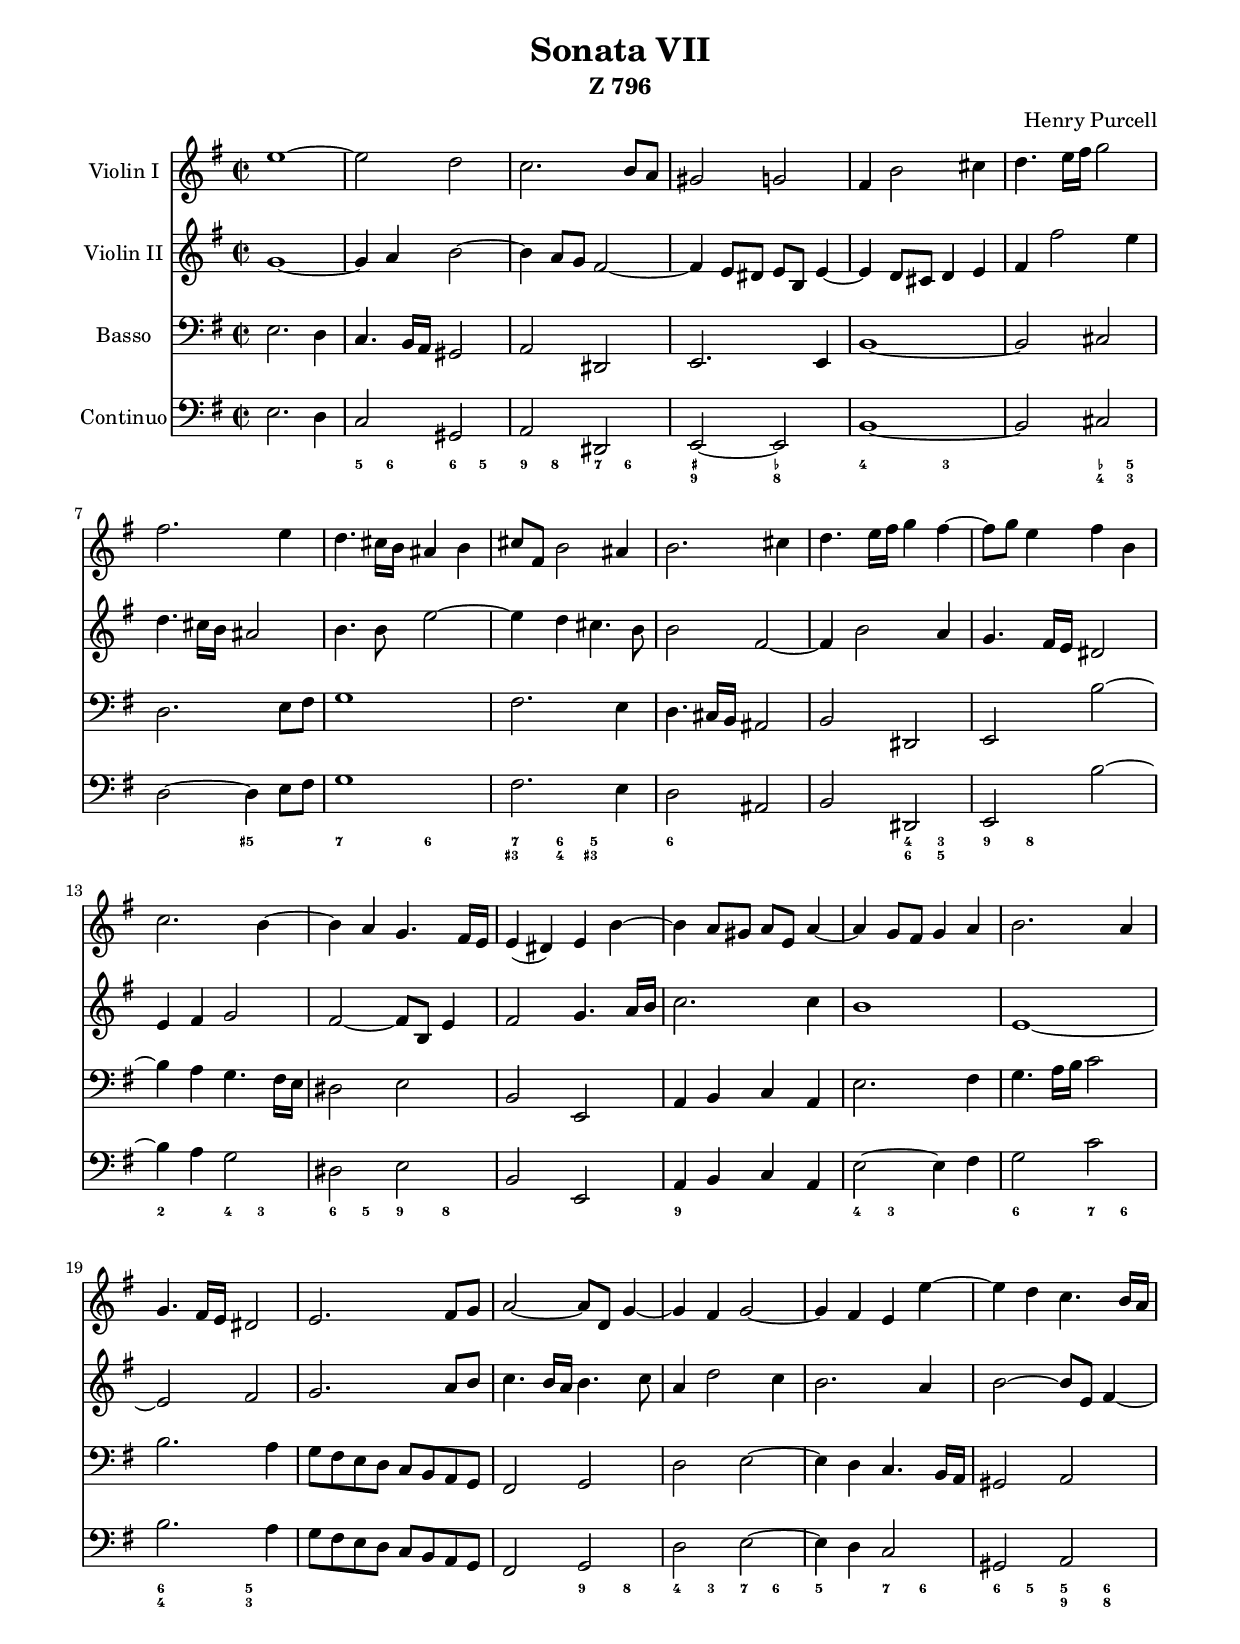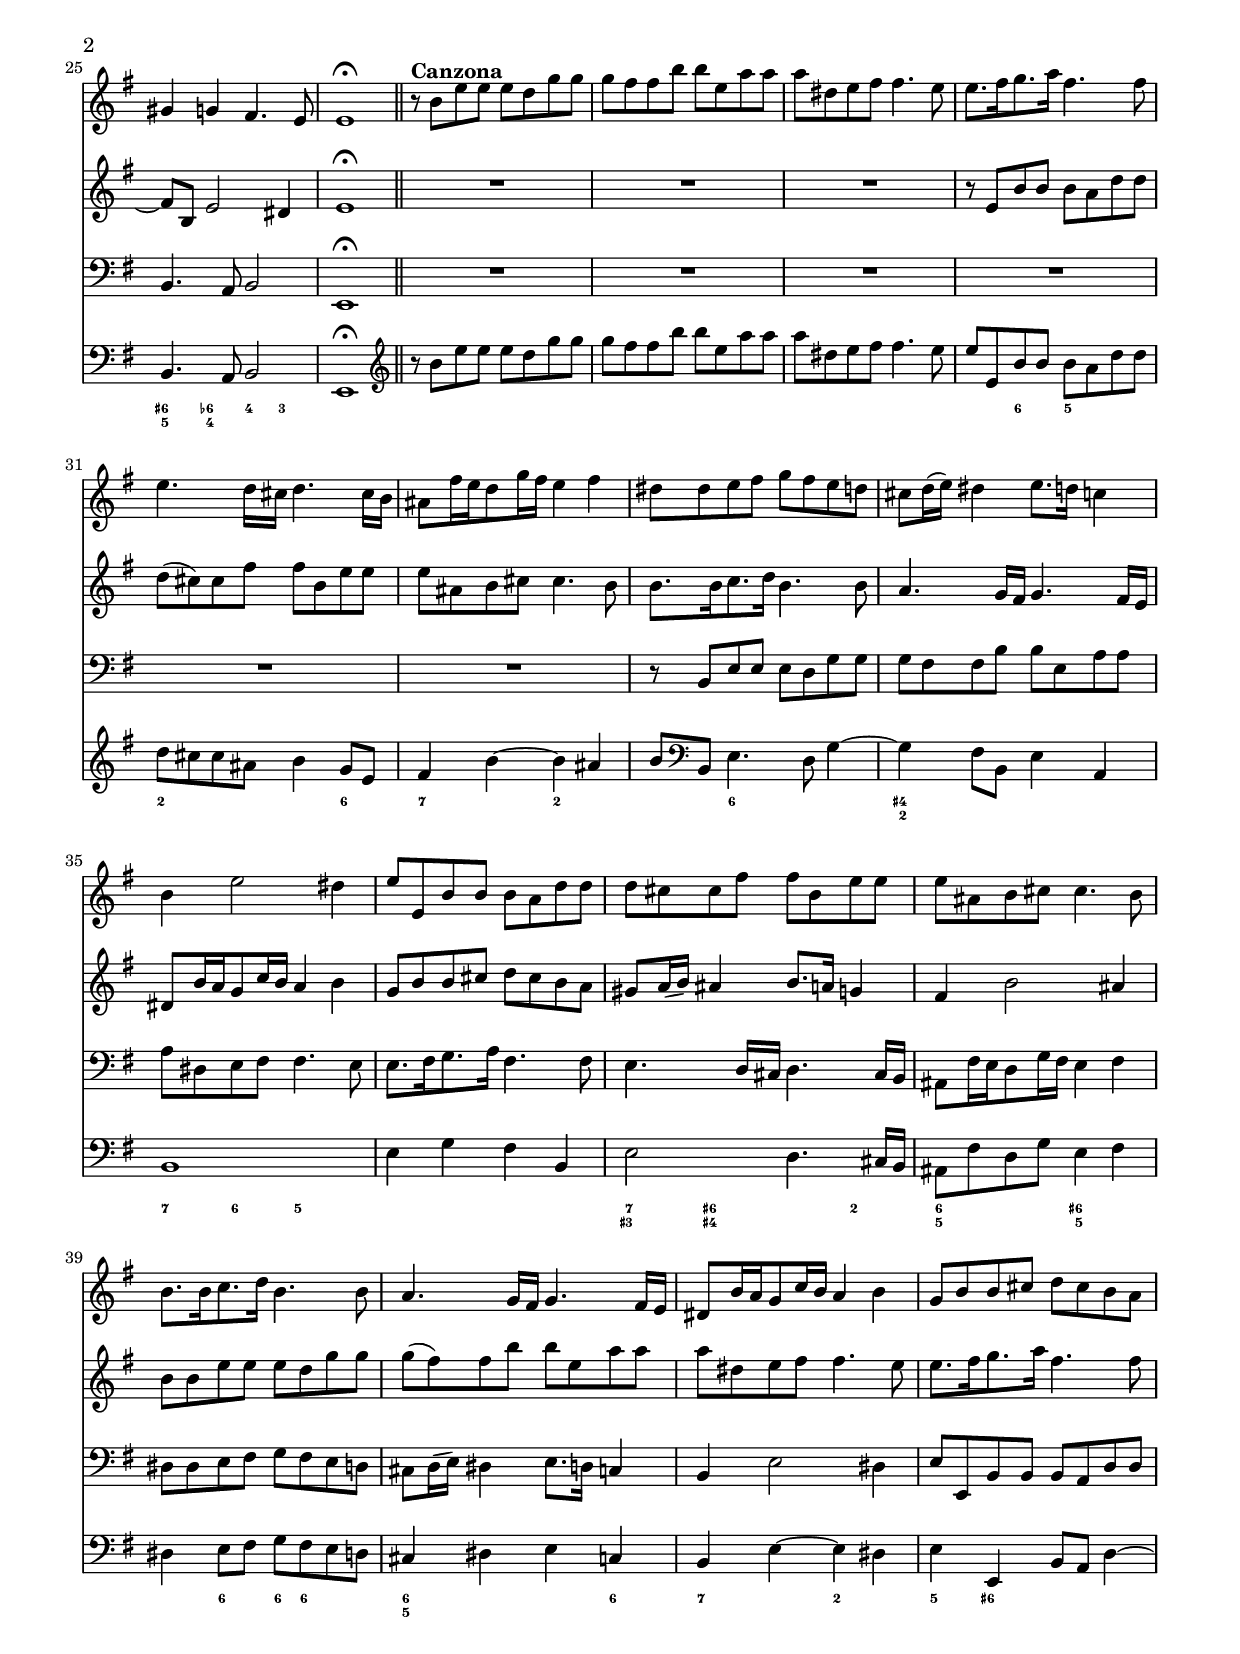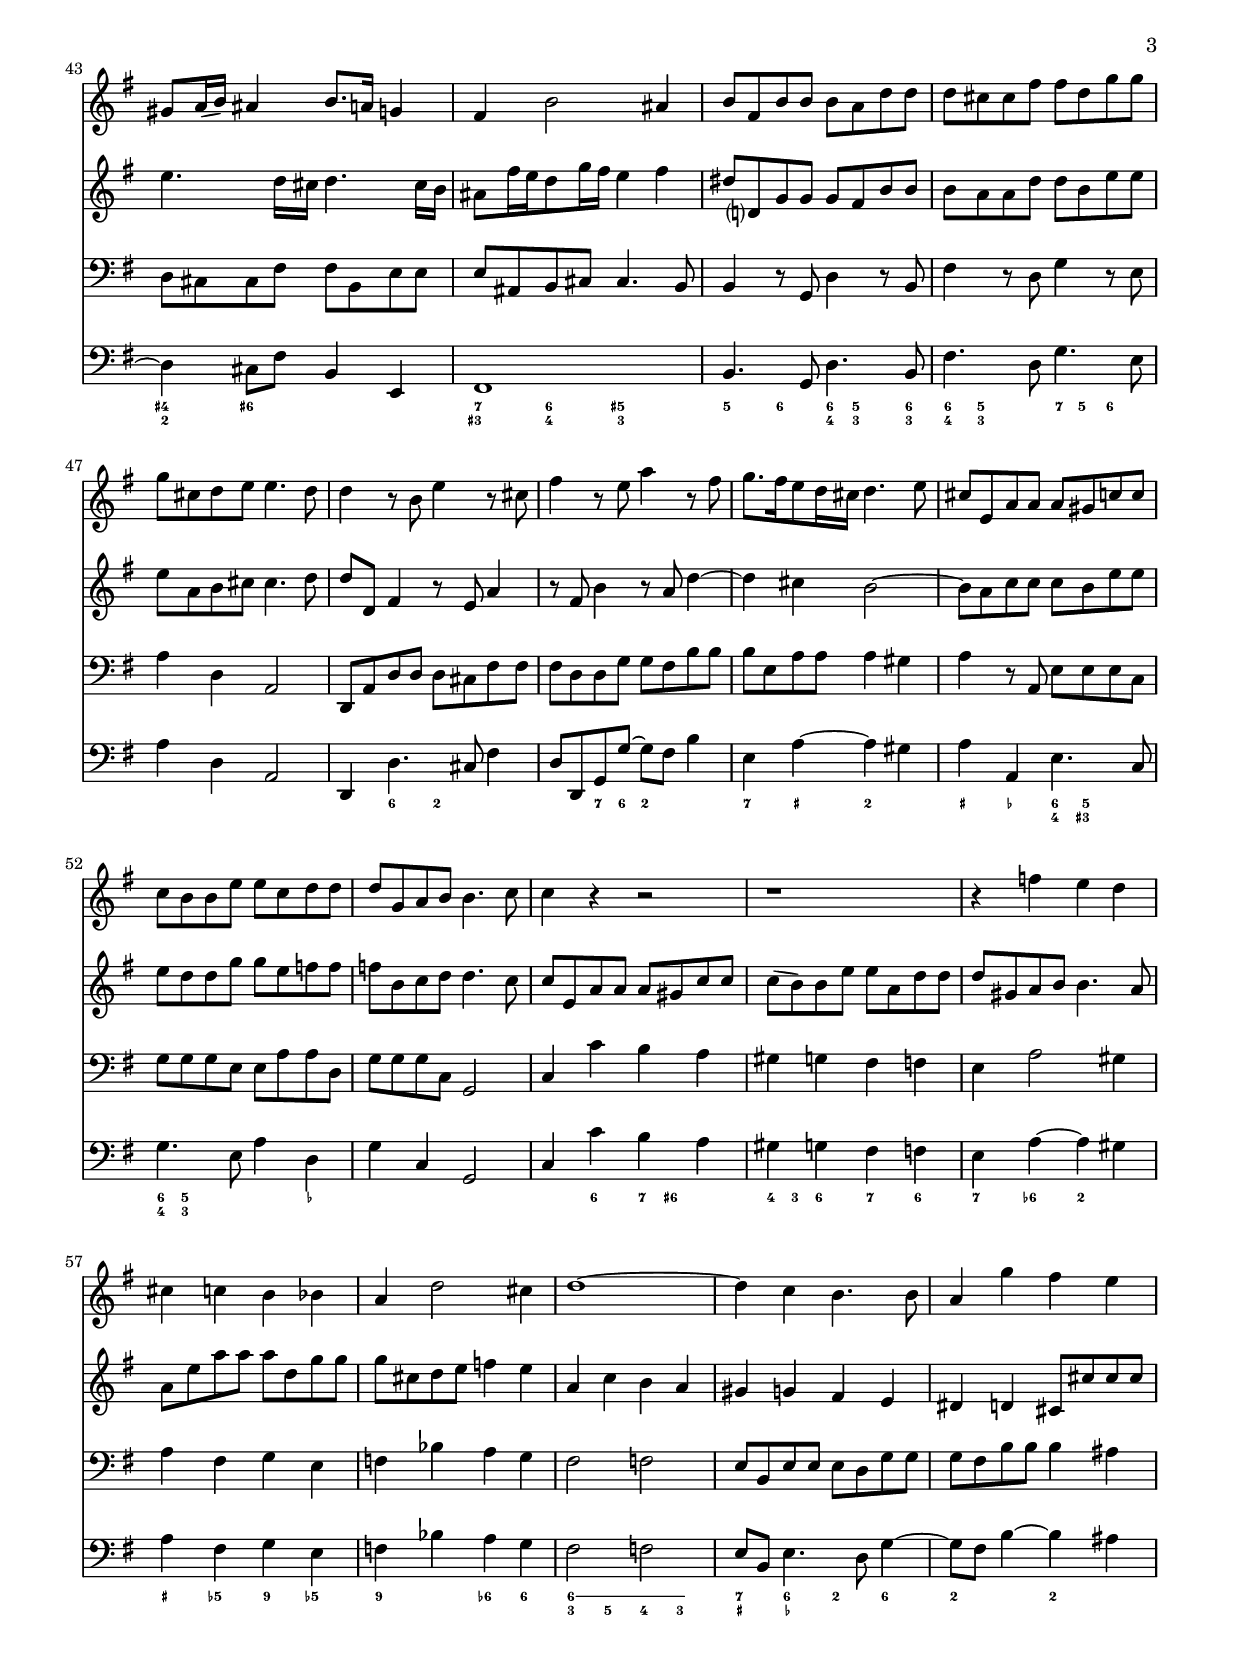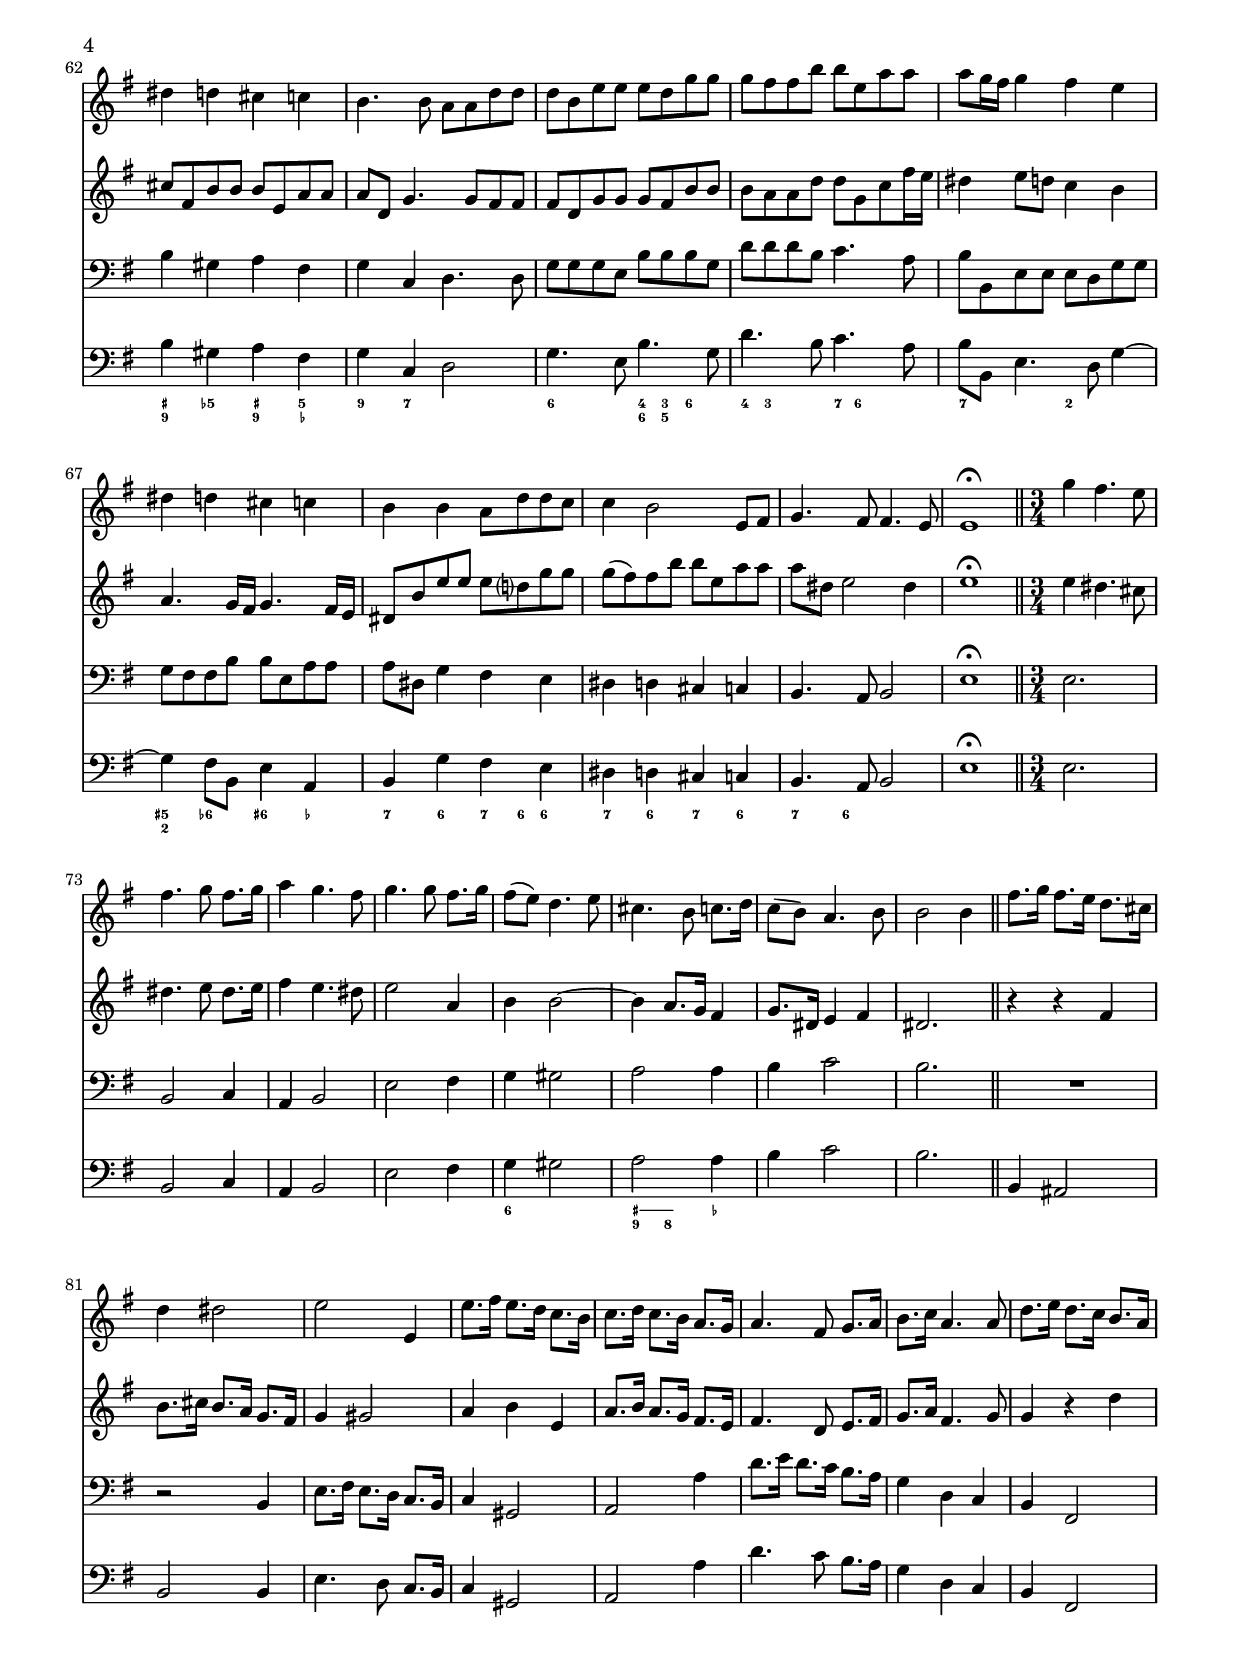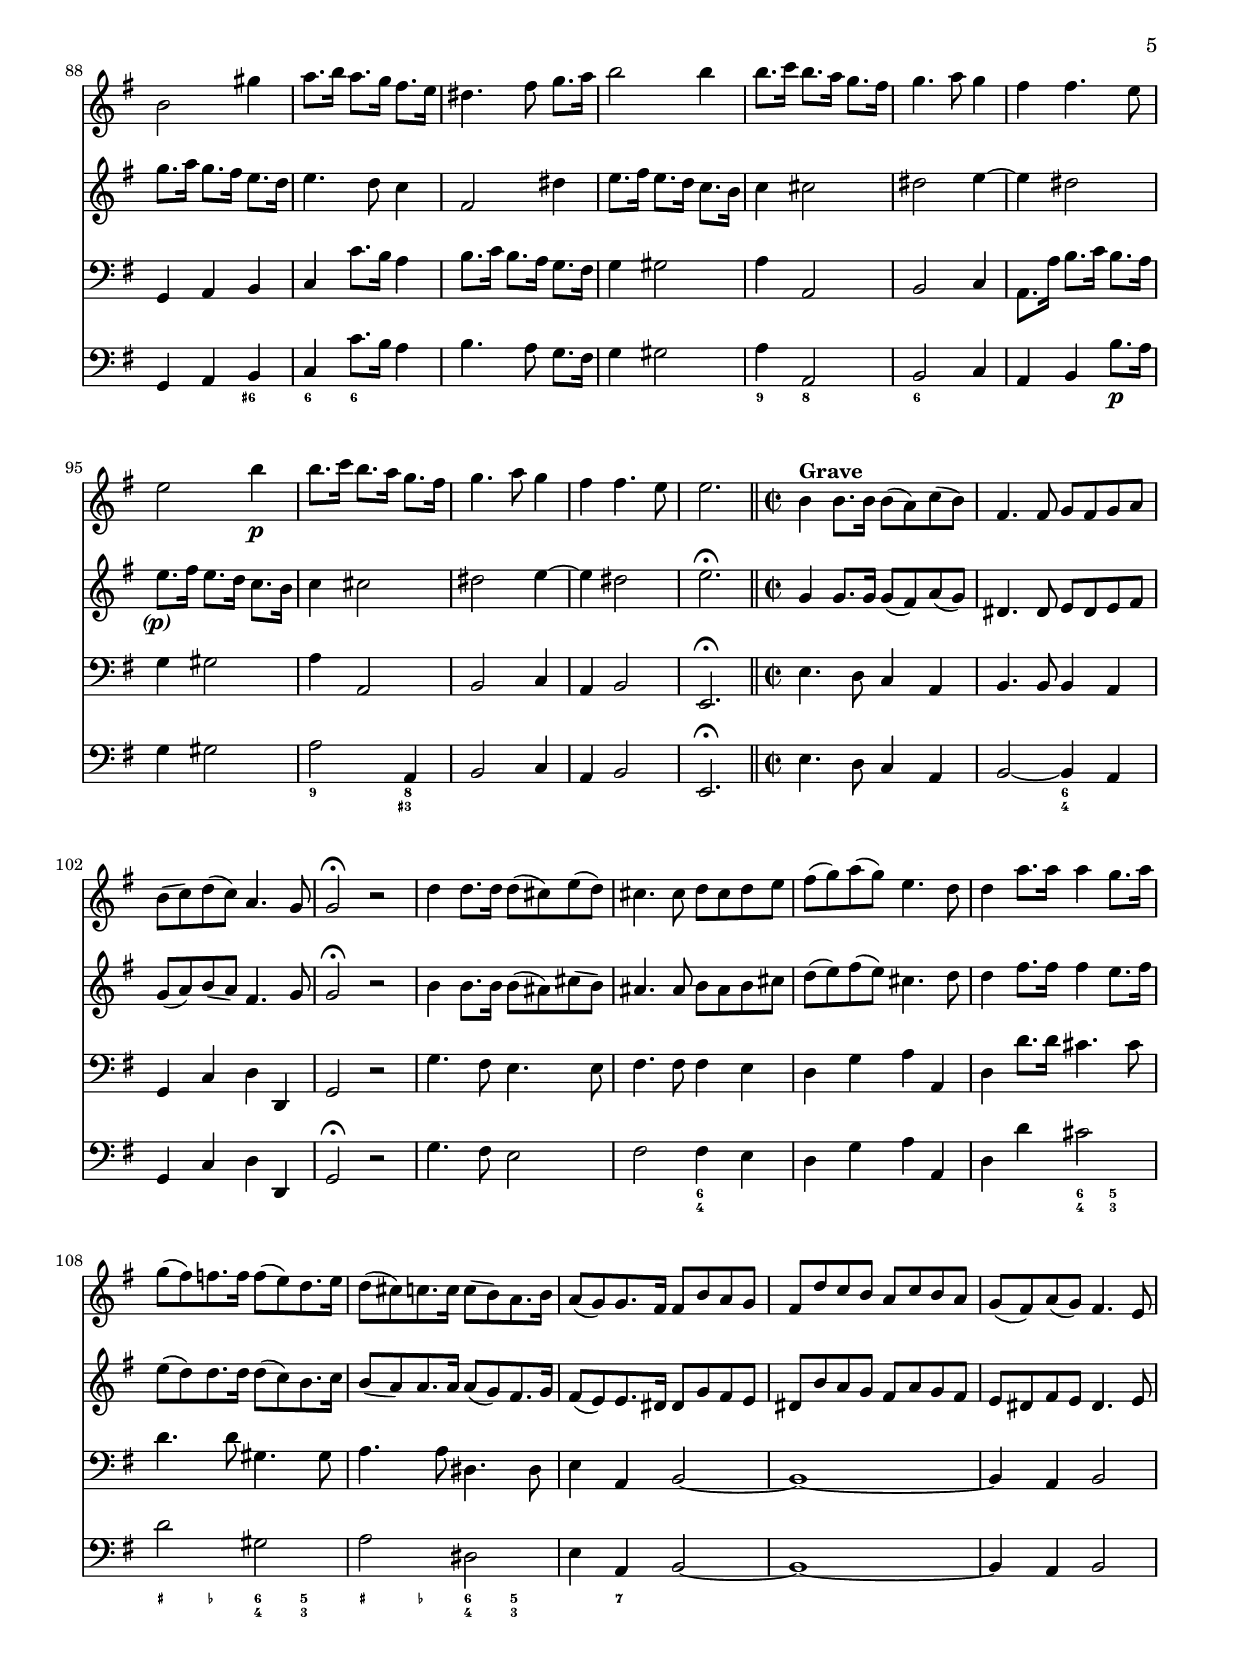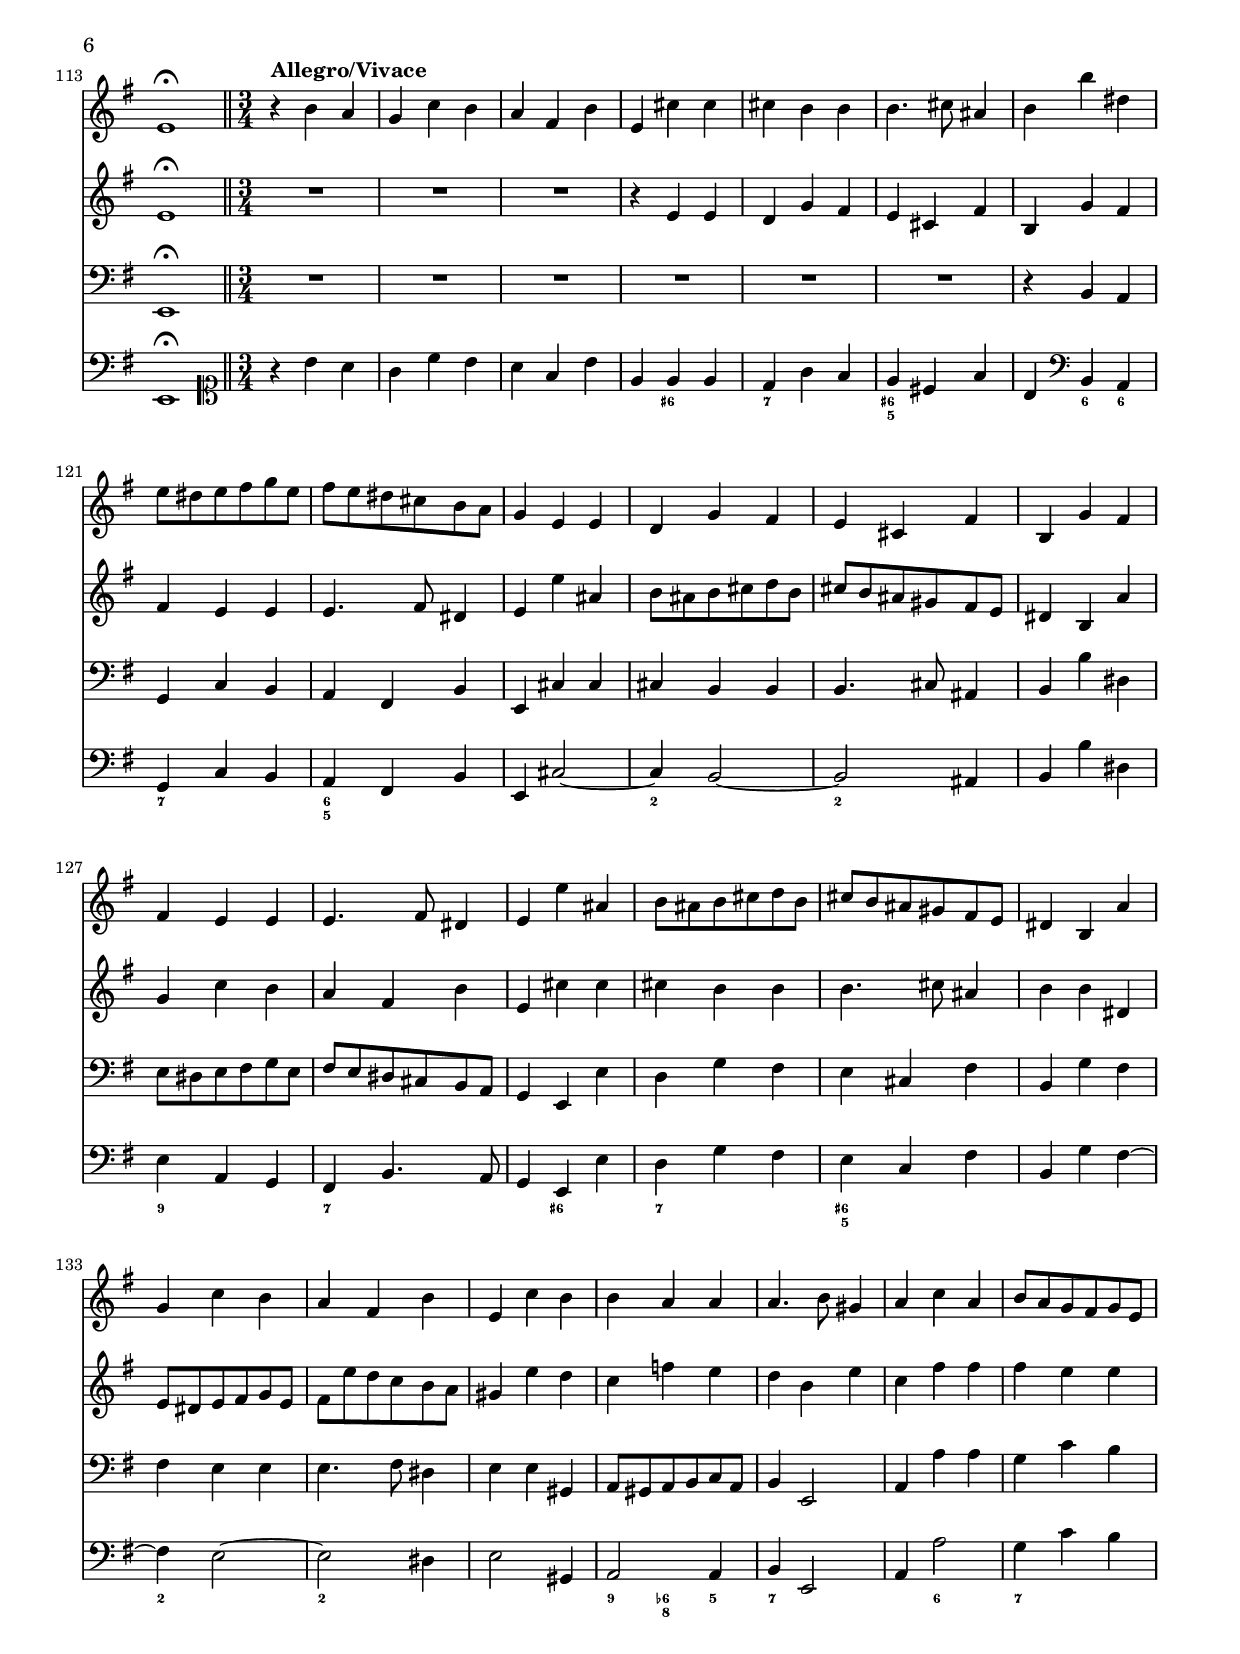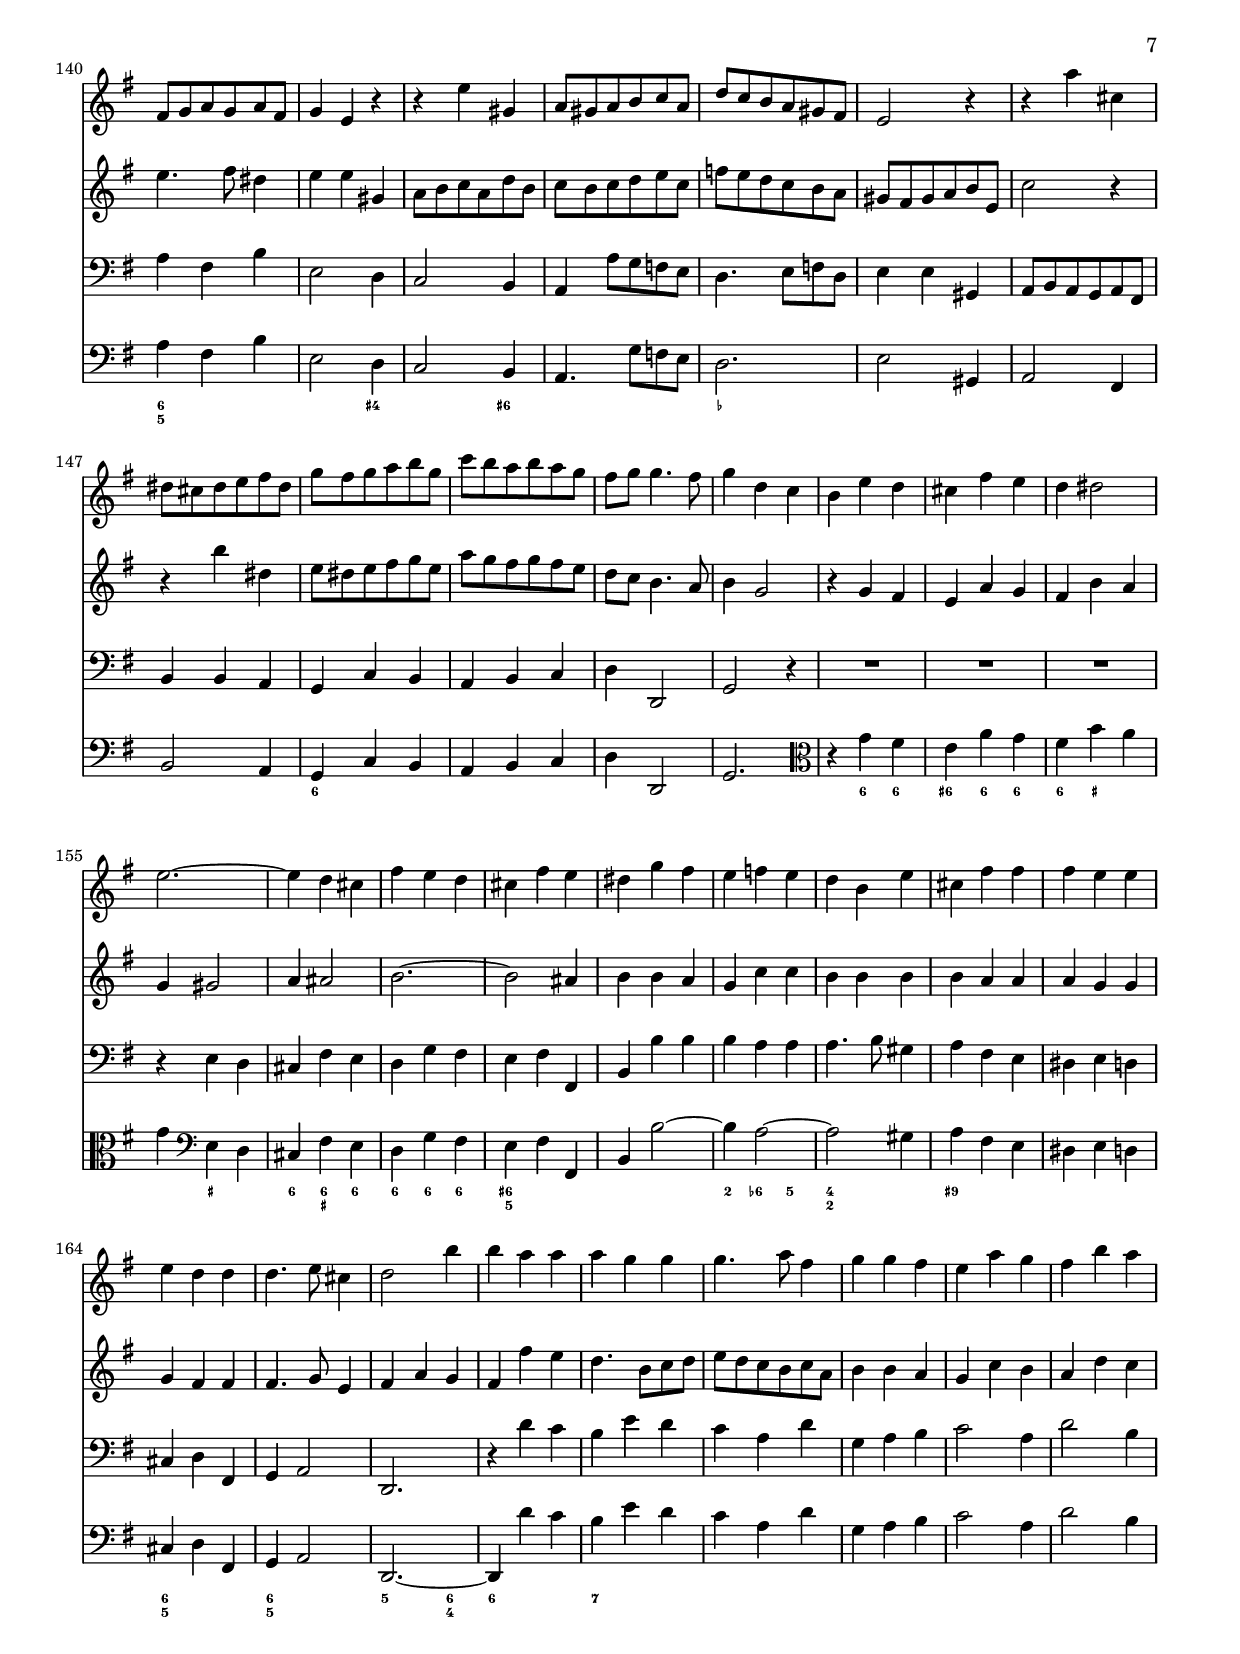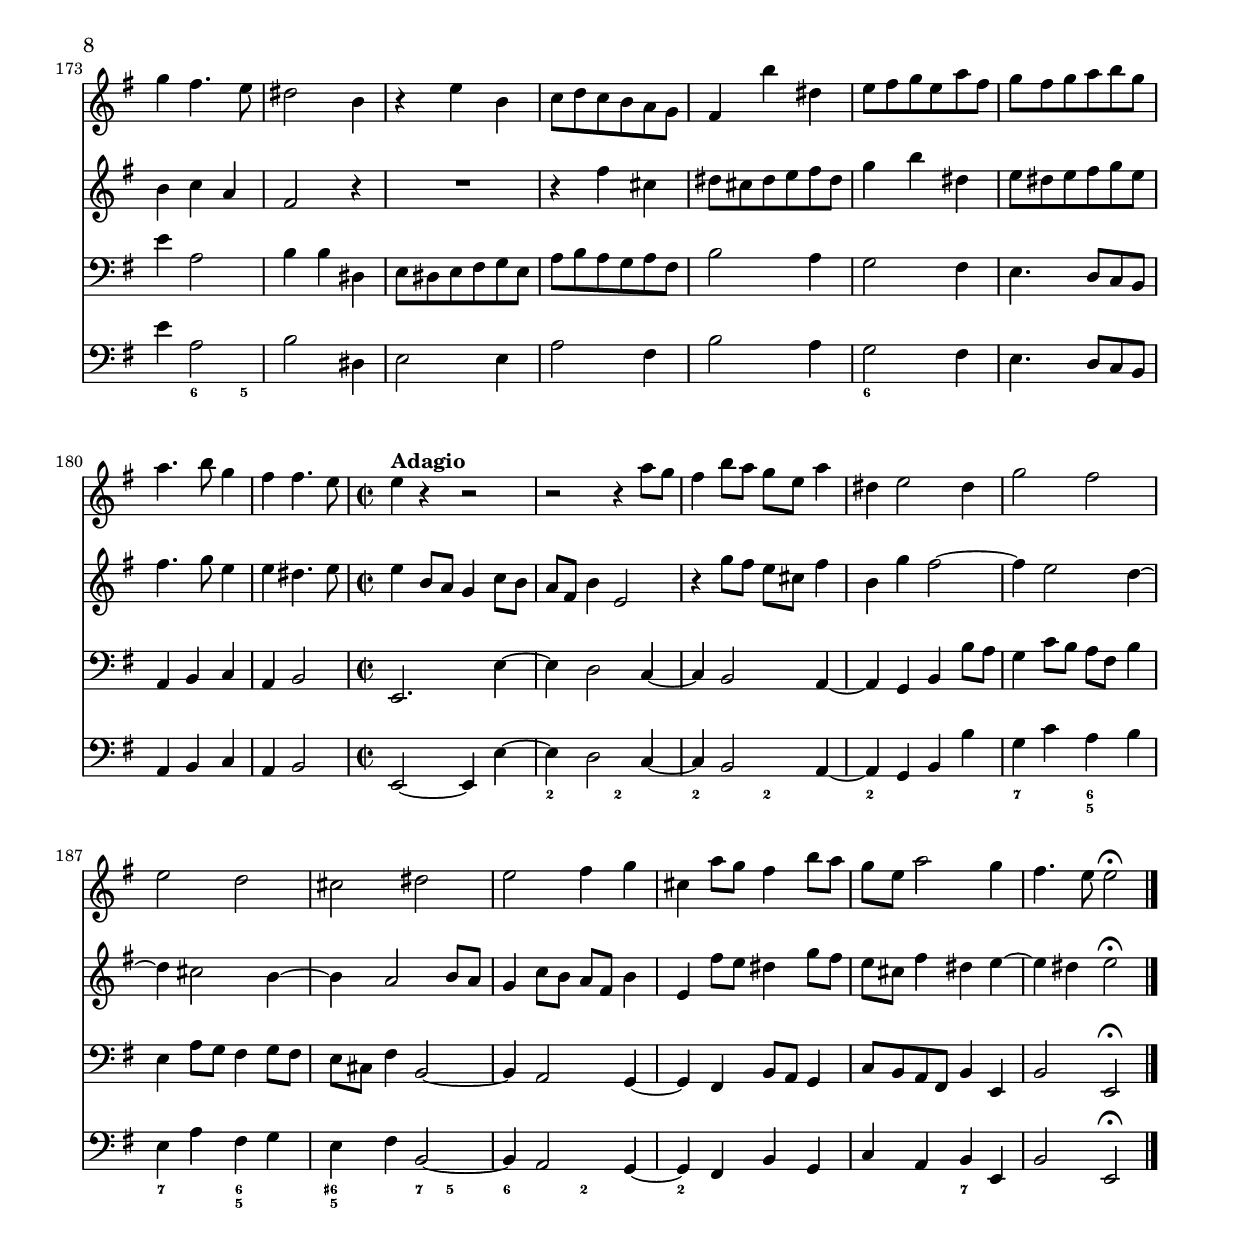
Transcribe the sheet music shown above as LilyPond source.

\version "2.18.2"

#(set-global-staff-size 18)

\paper {
	% a4 optimized
	left-margin   = 40\pt
	right-margin  = 40\pt
	top-margin    = 40\pt
	bottom-margin = 40\pt
	system-system-spacing #'minimum-distance = #14
}

adag = \markup { \bold Adagio }
canz = \markup { \bold Canzona }
grav = \markup { \bold Grave }
viv  = \markup { \bold "Allegro/Vivace" }

parp = \markup {
	\center-align \concat {
		\bold { \italic ( }
		\dynamic p
		\bold { \italic ) }
	}
}

vlone = \relative c'' {
	\clef treble \key e \minor \time 2/2
	e1 ~
	e2 d
	c2. b8 a
	gis2 g                            % m 4
	fis4 b2 cis4
	d4. e16 fis g2
	fis2. e4
	d4. cis16 b ais4 b                % m 8
	cis8 fis, b2 ais4
	b2. cis4
	d4. e16 fis g4 fis ~
	fis8 g e4 fis b,                  % m 12
	c2. b4 ~
	b a g4. fis16 e
	e4( dis) e b' ~
	b a8 gis a e a4 ~                 % m 16
	a g8 fis g4 a
	b2. a4
	g4. fis16 e dis2
	e2. fis8 g                        % m 20
	a2 ~ a8 d, g4 ~
	g fis g2 ~
	g4 fis e e' ~
	e d c4. b16 a                     % m 24
	gis4 g fis4. e8
	e1\fermata \bar "||"

	r8^\canz b' e e e d g g       % canzona
	g fis fis b b e, a a              % m 28
	a dis, e fis fis4. e8
	e8. fis16 g8. a16 fis4. fis8
	e4. d16 cis d4. cis16 b
	ais8 fis'16 e d8 g16 fis e4 fis   % m 32
	dis8 dis e fis g fis e d
	cis d16( e) dis4 e8. d16 c4
	b e2 dis4
	e8 e, b' b b a d d                % m 36
	d cis cis fis fis b, e e
	e ais, b cis cis4. b8
	b8. b16 c8. d16 b4. b8
	a4. g16 fis g4. fis16 e           % m 40
	dis8 b'16 a g8 c16 b a4 b
	g8 b b cis d cis b a
	gis
	    \shape #'((0 . 0) (0 . 0.5) (0 . 0.5) (0 . 0)) Slur
	    a16( b) ais4 b8. a16 g4
	fis b2 ais4                       % m 44
	b8 fis b b b a d d
	d cis cis fis fis d g g
	g cis, d e e4. d8
	d4 r8 b e4 r8 cis                 % m 48
	fis4 r8 e a4 r8 fis
	g8. fis16 e8 d16 cis d4. e8
	cis8 e, a a a gis c c
	c b b e e c d d                   % m 52
	d g, a b b4. c8
	c4 r r2
	r1
	r4 f e d                          % m 56
	cis c b bes
	a d2 cis4
	d1 ~
	d4 c b4. b8                       % m 60
	a4 g' fis e
	dis d cis c
	b4. b8 a a d d
	d b e e e d g g                   % m 64
	g fis fis b b e, a a
	a g16 fis g4 fis e
	dis d cis c
	b b a8 d d c                      % m 68
	c4 b2 e,8 fis
	g4. fis8 fis4. e8
	e1\fermata \bar "||"

	\time 3/4     % largo
	g'4 fis4. e8                      % m 72
	fis4. g8 fis8. g16
	a4 g4. fis8
	g4. g8 fis8. g16
	fis8( e) d4. e8                   % m 76
	cis4. b8 c8. d16
	    \shape #'((0 . 0) (0 . -0.5) (0 . -0.5) (0 . 0)) Slur
	    c8( b) a4. b8
	b2 b4 \bar "||"
	fis'8. g16 fis8. e16 d8. cis16    % m 80
	d4 dis2
	e e,4
	e'8. fis16 e8. d16 c8. b16
	c8. d16 c8. b16 a8. g16           % m 84
	a4. fis8 g8. a16
	b8. c16 a4. a8
	d8. e16 d8. c16 b8. a16
	b2 gis'4                          % m 88
	a8. b16 a8. g16 fis8. e16
	dis4. fis8 g8. a16
	b2 b4
	b8. c16 b8. a16 g8. fis16         % m 92
	g4. a8 g4
	fis fis4. e8
	e2 b'4\p
	b8. c16 b8. a16 g8. fis16         % m 96
	g4. a8 g4
	fis fis4. e8
	e2. \bar "||"

	\time 2/2    % grave
	b4^\grav b8. b16 b8( a)
	    \shape #'((0 . 0) (0.3 . -0.4) (0.3 . -0.5) (0 . -0.3)) Slur
	    c( b)                         % m 100
	fis4. fis8 g fis g a
	\shape #'((0 . 0) (0 . -0.5) (0 . -0.5) (0 . 0)) Slur
	b( c) d( c) a4. g8
	g2\fermata r
	d'4 d8. d16 d8( cis) e( d)        % m 104
	cis4. cis8 d cis d e
	fis( g) a( g) e4. d8
	d4 a'8. a16 a4 g8. a16
	g8( fis) f8. f16 f8( e) d8. e16   % m 108
	d8( cis) c8. c16
	    \shape #'((0 . 0) (0 . -0.5) (0 . -0.5) (0 . 0)) Slur
	    c8( b) a8. b16
	a8( g) g8. fis16 fis8 b a g
	fis d' c b a c b a
	g( fis) a( g) fis4. e8            % m 112
	e1\fermata \bar "||"

	\time 3/4    % vivace
	r4^\viv b' a
	g c b
	a fis b                           % m 116
	e, cis' cis
	cis b b
	b4. cis8 ais4
	b b' dis,                         % m 120
	e8 dis e fis g e
	fis e dis cis b a
	g4 e e
	d g fis                           % m 124
	e cis fis
	b, g' fis
	fis e e
	e4. fis8 dis4                     % m 128
	e e' ais,
	b8 ais b cis d b
	cis b ais gis fis e
	dis4 b a'                         % m 132
	g c b
	a fis b
	e, c' b
	b a a                             % m 136
	a4. b8 gis4
	a c a
	b8 a g fis g e
	fis g a g a fis                   % m 140
	g4 e r
	r e' gis,
	a8 gis a b c a
	d c b a gis fis                   % m 144
	e2 r4
	r4 a' cis,
	dis8 cis dis e fis dis
	g fis g a b g                     % m 148
	c b a b a g
	fis g g4. fis8
	g4 d c
	b e d                             % m 152
	cis fis e
	d dis2
	e2. ~
	e4 d cis                          % m 156
	fis e d
	cis fis e
	dis g fis
	e f e                             % m 160
	d b e
	cis fis fis
	fis e e
	e d d                             % m 164
	d4. e8 cis4
	d2 b'4
	b a a
	a g g                             % m 168
	g4. a8 fis4
	g g fis
	e a g
	fis b a                           % m 172
	g fis4. e8
	dis2 b4
	r4 e b
	c8 d c b a g                      % m 176
	fis4 b' dis,
	e8 fis g e a fis
	g fis g a b g
	a4. b8 g4                         % m 180
	fis fis4. e8

	\time 2/2 e4^\adag r r2     % adagio
	r2 r4 a8 g
	fis4 b8 a g e a4                  % m 184
	dis, e2 dis4
	g2 fis
	e d
	cis dis                           % m 188
	e fis4 g
	cis, a'8 g fis4 b8 a
	g e a2 g4
	fis4. e8 e2\fermata \bar "|."     % m 192
}

vltwo = \relative c'' {
	\clef treble \key e \minor \time 2/2
	g1 ~
	g4 a b2 ~
	b4 a8 g fis2 ~
	fis4 e8 dis e b e4 ~              % m 4
	e d8 cis d4 e
	fis fis'2 e4
	d4. cis16 b ais2
	b4. b8 e2 ~                       % m 8
	e4 d cis4. b8
	b2 fis ~
	fis4 b2 a4
	g4. fis16 e dis2                  % m 12
	e4 fis g2
	fis ~ fis8 b, e4
	fis2 g4. a16 b
	c2. c4                            % m 16
	b1
	e, ~
	e2 fis
	g2. a8 b                          % m 20
	c4. b16 a b4. c8
	a4 d2 c4
	b2. a4
	b2 ~ b8 e, fis4 ~                 % m 24
	fis8 b, e2 dis4
	e1\fermata \bar "||"

	R1*3      % canzona
	r8 e b' b b a d d
	d( cis) cis fis fis b, e e
	e ais, b cis cis4. b8             % m 32
	b8. b16 c8. d16 b4. b8
	a4. g16fis g4. fis16 e
	dis8 b'16 a g8 c16 b a4 b
	g8 b b cis d cis b a              % m 36
	gis
	    \shape #'((0 . 0) (0 . 0.5) (0 . 0.5) (0 . 0)) Slur
	    a16( b) ais4 b8. a16 g4
	fis b2 ais4
	b8 b e e e d g g
	g( fis) fis b b e, a a            % m 40
	a dis, e fis fis4. e8
	e8. fis16 g8. a16 fis4. fis8
	e4. d16 cis d4. cis16 b
	ais8 fis'16 e d8 g16 fis e4 fis   % m 44
	dis8 d,? g g g fis b b
	b a a d d b e e
	e a, b cis cis4. d8
	d d, fis4 r8 e a4                 % m 48
	r8 fis b4 r8 a d4 ~
	d cis b2 ~
	b8 a c c c b e e
	e d d g g e f f                   % m 52
	f b, c d d4. c8
	c e, a a a gis c c
	\shape #'((0 . 0) (0 . -0.5) (0 . -0.5) (0 . 0)) Slur
	c( b) b e e a, d d
	d gis, a b b4. a8                 % m 56
	a e' a a a d, g g
	g cis, d e f4 e
	a, c b a
	gis g fis e                       % m 60
	dis d cis8 cis' cis cis
	cis fis, b b b e, a a
	a d, g4. g8 fis fis
	fis d g g g fis b b               % m 64
	b a a d d g, c fis16 e
	dis4 e8 d c4 b
	a4. g16 fis g4. fis16 e
	dis8 b' e e e d? g g              % m 68
	g( fis) fis b b e, a a
	a dis, e2 dis4
	e1\fermata \bar "||"

	\time 3/4        % largo
	e4 dis4. cis8                     % m 72
	dis4. e8 dis8. e16
	fis4 e4. dis8
	e2 a,4
	b b2 ~                            % m 76
	b4 a8. g16 fis4
	g8. dis16 e4 fis
	dis2. \bar "||"
	r4 r fis                          % m 80
	b8. cis16 b8. a16 g8. fis16
	g4 gis2
	a4 b e,
	a8. b16 a8. g16 fis8. e16         % m 84
	fis4. d8 e8. fis16
	g8. a16 fis4. g8
	g4 r d'
	g8. a16 g8. fis16 e8. d16         % m 88
	e4. d8 c4
	fis,2 dis'4
	e8. fis16 e8. d16 c8. b16
	c4 cis2                           % m 92
	dis e4 ~
	e dis2
	e8._\parp fis16 e8. d16 c8. b16
	c4 cis2                           % m 96
	dis e4 ~
	e dis2
	e2.\fermata \bar "||"

	\time 2/2     % grave
	g,4 g8. g16 g8( fis) a( g)        % m 100
	dis4. dis8 e dis e fis
	g( a)
	    \shape #'((0 . 0) (0 . 0.5) (0 . 0.5) (0 . 0)) Slur
	    b( a) fis4. g8
	g2\fermata r2
	b4 b8. b16 b8( ais)
	    \shape #'((0 . 0) (0 . -0.5) (0 . -0.5) (0 . 0)) Slur
	    cis( b)                       % m 104
	ais4. ais8 b ais b cis
	d( e) fis( e) cis4. d8
	d4 fis8. fis16 fis4 e8. fis16
	e8( d) d8. d16 d8( c) b8. c16     % m 108
	\shape #'((0 . 0) (0 . 0.4) (0 . 0.4) (0 . 0)) Slur
	b8( a) a8. a16 a8( g) fis8. g16
	fis8( e) e8. dis16 dis8 g fis e
	dis b' a g fis a g fis
	e dis fis e dis4. e8              % m 112
	e1\fermata \bar "||"

	\time 3/4    % vivace
	R2.*3                             % m 116
	r4 e e
	d g fis
	e cis fis
	b, g' fis                         % m 120
	fis e e
	e4. fis8 dis4
	e e' ais,
	b8 ais b cis d b                  % m 124
	cis b ais gis fis e
	dis4 b a'
	g c b
	a fis b                           % m 128
	e, cis' cis
	cis b b
	b4. cis8 ais4
	b b dis,                          % m 132
	e8 dis e fis g e
	fis e' d c b a
	gis4 e' d
	c f e                             % m 136
	d b e
	c fis fis
	fis e e
	e4. fis8 dis4                     % m 140
	e4 e gis,
	a8 b c a d b
	c b c d e c
	f e d c b a                       % m 144
	gis fis gis a b e,
	c'2 r4
	r b' dis,
	e8 dis e fis g e                  % m 148
	a g fis g fis e
	d c b4. a8
	b4 g2
	r4 g fis                          % m 152
	e a g
	fis b a
	g gis2
	a4 ais2                           % m 156
	b2. ~
	b2 ais4
	b b a
	g c c                             % m 160
	b b b
	b a a
	a g g
	g fis fis                         % m 164
	fis4. g8 e4
	fis a g
	fis fis' e
	d4. b8 c d                        % m 168
	e d c b c a
	b4 b a
	g c b
	a d c                             % m 172
	b c a
	fis2 r4
	R2.
	r4 fis' cis                       % m 176
	dis8 cis dis e fis dis
	g4 b dis,
	e8 dis e fis g e
	fis4. g8 e4                       % m 180
	e dis4. e8

	\time 2/2          % adagio
	e4 b8 a g4 c8 b
	a fis b4 e,2
	r4 g'8 fis e cis fis4             % m 184
	b, g' fis2 ~
	fis4 e2 d4 ~
	d cis2 b4 ~
	b a2 b8 a                         % m 188
	g4 c8 b a fis b4
	e, fis'8 e dis4 g8 fis
	e cis fis4 dis e ~
	e dis e2\fermata \bar "|."        % m 192
}

basso = \relative c {
	\clef bass \key e \minor \time 2/2
	e2. d4
	c4. b16 a gis2
	a dis,
	e2. e4                            % m 4
	b'1 ~
	b2 cis
	d2. e8 fis
	g1                                % m 8
	fis2. e4
	d4. cis16 b ais2
	b dis,
	e b''2 ~                          % m 12
	b4 a g4. fis16 e
	dis2 e
	b e,
	a4 b c a                          % m 16
	e'2. fis4
	g4. a16 b c2
	b2. a4
	g8 fis e d c b a g                % m 20
	fis2 g
	d' e ~
	e4 d c4. b16 a
	gis2 a                            % m 24
	b4. a8 b2
	e,1\fermata \bar "||"

	R1*6      % canzona                 m 32
	r8 b' e e e d g g
	g fis fis b b e, a a
	a dis, e fis fis4. e8
	e8. fis16 g8. a16 fis4. fis8      % m 36
	e4. d16 cis d4. cis16 b
	ais8 fis'16 e d8 g16 fis e4 fis
	dis8 dis e fis g fis e d
	cis
	    \shape #'((0 . 0) (0 . -0.5) (0 . -0.5) (0 . 0)) Slur
	    d16( e) dis4 e8. d16 c4       % m 40
	b e2 dis4
	e8 e, b' b b a d d
	d cis cis fis fis b, e e
	e ais, b cis cis4. b8             % m 44
	b4 r8 g d'4 r8 b
	fis'4 r8 d g4 r8 e
	a4 d, a2
	d,8 a' d d d cis fis fis          % m 48
	fis d d g g fis b b
	b e, a a a4 gis
	a r8 a, e' e e c
	g' g g e e a a d,                 % m 52
	g g g c, g2
	c4 c' b a
	gis g fis f
	e a2 gis4                         % m 56
	a fis g e
	f bes a g
	fis2 f
	e8 b e e e d g g                  % m 60
	g fis b b b4 ais
	b gis a fis
	g c, d4. d8
	g8 g g e b' b b g                 % m 64
	d' d d b c4. a8
	b b, e e e d g g
	g fis fis b b e, a a
	a dis, g4 fis e                   % m 68
	dis d cis c
	b4. a8 b2
	e1\fermata \bar "||"

	\time 3/4            % largo
	e2.                               % m 72
	b2 c4
	a b2
	e fis4
	g gis2                            % m 76
	a a4
	b c2
	b2. \bar "||"   % repeat?
	R2.                               % m 80
	r2 b,4
	e8. fis16 e8. d16 c8. b16
	c4 gis2
	a a'4                             % m 84
	d8. e16 d8. c16 b8. a16
	g4 d c
	b fis2
	g4 a b                            % m 88
	c c'8. b16 a4
	b8. c16 b8. a16 g8. fis16
	g4 gis2
	a4 a,2                            % m 92
	b c4
	a8. a'16 b8. c16 b8. a16
	g4 gis2
	a4 a,2                            % m 96
	b c4
	a4 b2
	e,2.\fermata \bar "||"

	\time 2/2      % grave
	e'4. d8 c4 a                      % m 100
	b4. b8 b4 a
	g c d d,
	g2 r
	g'4. fis8 e4. e8                  % m 104
	fis4. fis8 fis4 e
	d g a a,
	d d'8. d16 cis4. cis8
	d4. d8 gis,4. gis8                % m 108
	a4. a8 dis,4. dis8
	e4 a, b2 ~
	b1 ~
	b4 a b2                           % m 112
	e,1\fermata \bar "||"

	\time 3/4        % vivace
	R2.*6
	r4 b' a                           % m 120
	g c b
	a fis b
	e, cis' cis
	cis b b                           % m 124
	b4. cis8 ais4
	b b' dis,
	e8 dis e fis g e
	fis e dis cis b a                 % m 128
	g4 e e'
	d g fis
	e cis fis
	b, g' fis                         % m 132
	fis e e
	e4. fis8 dis4
	e e gis,
	a8 gis a b c a                    % m 136
	b4 e,2
	a4 a' a
	g c b
	a fis b                           % m 140
	e,2 d4
	c2 b4
	a a'8 g f e
	d4. e8 f d                        % m 144
	e4 e gis,
	a8 b a g a fis
	b4 b a
	g c b                             % m 148
	a b c
	d d,2
	g r4
	R2.*3
	r4 e' d
	cis fis e                         % m 156
	d g fis
	e fis fis,
	b b' b 
	b a a                             % m 160
	a4. b8 gis4
	a fis e
	dis e d
	cis d fis,                        % m 164
	g a2
	d,2.
	r4 d'' c
	b e d                             % m 168
	c a d
	g, a b
	c2 a4
	d2 b4                             % m 172
	e a,2
	b4 b dis,
	e8 dis e fis g e
	a b a g a fis                     % m 176
	b2 a4
	g2 fis4
	e4. d8 c b
	a4 b c                            % m 180
	a b2

	\time 2/2     % grave
	e,2. e'4 ~
	e d2 c4 ~
	c b2 a4 ~                         % m 184
	a g b b'8 a
	g4 c8 b a fis b4
	e, a8 g fis4 g8 fis
	e cis fis4 b,2 ~                  % m 188
	b4 a2 g4 ~
	g fis b8 a g4
	c8 b a fis b4 e,
	b'2 e,\fermata \bar "|."          % m 192
}

continuo = {
	<<
	\relative c {
		\clef bass \key e \minor \time 2/2
		e2. d4
		c2 gis
		a dis,
		e ~ e                         % m 4
		b'1 ~
		b2 cis
		d ~ d4 e8 fis
		g1                            % m 8
		fis2. e4
		d2 ais
		b dis,
		e b'' ~                       % m 12
		b4 a g2
		dis e
		b e,
		a4 b c a                      % m 16
		e'2 ~ e4 fis
		g2 c
		b2. a4
		g8 fis e d c b a g            % m 20
		fis2 g
		d' e ~
		e4 d c2
		gis a                         % m 24
		b4. a8 b2
		e,1\fermata \bar "||"

		\clef treble     % canzona
		r8 b''' e e e d g g
		g fis fis b b e, a a          % m 28
		a dis, e fis fis4. e8
		e e, b' b b a d d
		d cis cis ais b4 g8 e
		fis4 b ~ b ais                % m 32
		b8 \clef bass b,, e4. d8 g4 ~
		g fis8 b, e4 a,
		b1
		e4 g fis b,                   % m 36
		e2 d4. cis16 b
		ais8 fis' d g e4 fis
		dis e8 fis g fis e d
		cis4 dis e c                  % m 40
		b e ~ e dis
		e e, b'8 a d4 ~
		d cis8 fis b,4 e,
		fis1                          % m 44
		b4. g8 d'4. b8
		fis'4. d8 g4. e8
		a4 d, a2
		d,4 d'4. cis8 fis4            % m 48
		d8 d, g g' ~ g fis b4
		e, a ~ a gis
		a a, e'4. c8
		g'4. e8 a4 d,                 % m 52
		g c, g2
		c4 c' b a
		gis g fis f
		e a ~ a gis                   % m 56
		a fis g e
		f bes a g
		fis2 f
		e8 b e4. d8 g4 ~              % m 60
		g8 fis b4 ~ b ais
		b gis a fis
		g c, d2
		g4. e8 b'4. g8                % m 64
		d'4. b8 c4. a8
		b8 b, e4. d8 g4 ~
		g fis8 b, e4 a,
		b g' fis e                    % m 68
		dis d cis c
		b4. a8 b2
		e1\fermata \bar "||"

		\time 3/4       % largo
		e2.                           % m 72
		b2 c4
		a b2
		e fis4
		g gis2                        % m 76
		a a4
		b c2
		b2. \bar "||"
		b,4 ais2                      % m 80
		b b4
		e4. d8 c8. b16
		c4 gis2
		a a'4                         % m 84
		d4. c8 b8. a16
		g4 d c
		b fis2
		g4 a b                        % m 88
		c c'8. b16 a4
		b4. a8 g8. fis16
		g4 gis2
		a4 a,2                        % m 92
		b c4
		a b b'8.\p a16
		g4 gis2
		a a,4                         % m 96
		b2 c4
		a b2
		e,2.\fermata \bar "||"

		\time 2/2       % grave
		e'4. d8 c4 a                  % m 100
		b2 ~ b4 a
		g c d d,
		g2\fermata r
		g'4. fis8 e2                  % m 104
		fis fis4 e
		d g a a,
		d d' cis2
		d gis,                        % m 108
		a dis,
		e4 a, b2 ~
		b1 ~
		b4 a b2                       % m 112
		e,1\fermata \bar "||"

		\time 3/4 \clef soprano  % vivace
		r4 b''' a
		g c b
		a fis b                       % m 116
		e, e e
		d g fis
		e cis fis
		b, \clef bass b, a            % m 120
		g c b
		a fis b
		e, cis'2 ~
		cis4 b2 ~                     % m 124
		b ais4
		b b' dis,
		e a, g
		fis b4. a8                    % m 128
		g4 e e'
		d g fis
		e c fis
		b, g' fis ~                   % m 132
		fis e2 ~
		e dis4
		e2 gis,4
		a2 a4                         % m 136
		b e,2
		a4 a'2
		g4 c b
		a fis b                       % m 140
		e,2 d4
		c2 b4
		a4. g'8 f e
		d2.                           % m 144
		e2 gis,4
		a2 fis4
		b2 a4
		g c b                         % m 148
		a b c
		d d,2
		g2. \clef alto
		r4 g'' fis                    % m 152
		e a g
		fis b a
		g \clef bass e, d
		cis fis e                     % m 156
		d g fis
		e fis fis,
		b b'2 ~
		b4 a2 ~                       % m 160
		a gis4
		a fis e
		dis e d
		cis d fis,                    % m 164
		g a2
		d,2. ~
		d4 d'' c
		b e d                         % m 168
		c a d
		g, a b
		c2 a4
		d2 b4                         % m 172
		e a,2
		b dis,4
		e2 e4
		a2 fis4                       % m 176
		b2 a4
		g2 fis4
		e4. d8 c b
		a4 b c                        % m 180
		a b2
		\time 2/2 e,2 ~ e4 e'~
		e d2 c4 ~
		c b2 a4 ~                     % m 184
		a g b b'
		g c a b
		e, a fis g
		e fis b,2 ~                   % m 188
		b4 a2 g4 ~
		g fis b g
		c a b e,
		b'2 e,\fermata \bar "|."      % m 192
	}

	\new FiguredBass {
		\override FiguredBass.BassFigure #'font-size = #-1
		\figuremode {
			r1
			<5>4 <6> <6> <5>
			<9> <8> <7> <6>
			<_+ 9>2 <_- 8>                % m 4
			<4> <3>
			r <_- 4>4 <5 3>
			r2 <5+>
			<7> <6>                       % m 8
			<7 3+>4 <6 4> <5 3+>2
			<6> r
			r <4 6>4 <3 5>
			<9>4 <8> r2                   % m 12
			<2> <4>4 <3>
			<6> <5> <9> <8>
			r1
			<9>                           % m 16
			<4>4 <3> r2
			<6> <7>4 <6>
			<6 4>2 <5 3>
			r1                            % m 20
			r2 <9>4 <8>
			<4> <3> <7> <6>
			<5>2 <7>4 <6>
			<6>4 <5> <5 9> <6 8>          % m 24
			<6+ 5> <6- 4> <4> <3>
			r1

			r1      % canzona
			r                             % m 28
			r
			r4 <6> <5> r
			<2>2 r4 <6>
			<7>2 <2>                      % m 32
			r4 <6>2 r4
			<4+ 2>4 r2.
			<7>4 <6> <5>2
			r1                            % m 36
			<7 3+>4 <6+ 4+> r <2>
			<6 5>2 <6+ 5>
			r4 <6> <6>8 <6> r4
			<6 5>2 r4 <6>                 % m 40
			<7>2 <2>
			<5>4 <6+> r2
			<4+ 2>4 <6+> r2
			<7 3+>4 <6 4> <5+ 3>2         % m 44
			<5>4 <6> <6 4>8 <5 3>4 <6 3>8
			<6 4>8 <5 3>4. <7>8 <5> <6>4
			r1
			r4 <6> <2> r                  % m 48
			r <7>8 <6> <2>4 r
			<7> <_+> <2> r
			<_+> <_-> <6 4>8 <5 3+> r4
			<6 4>8 <5 3> r2 <_->4         % m 52
			r1
			r4 <6> <7>8 <6+> r4
			<4>8 <3> <6>4 <7> <6>
			<7> <6-> <2>2                 % m 56
			<_+>4 <5-> <9> <5->
			<9>2 <6->4 <6>
			<6 3> \bassFigureExtendersOn
			    <6 5> <6 4> <6 3>
			\bassFigureExtendersOff
			<7 _+> <6 _-> <2> <6>         % m 60
			<2>2 <2>
			<_+ 9>4 <5-> <_+ 9> <5 _->
			<9> <7> r2
			<6>2 <4 6>8 <3 5> <6>4        % m 64
			<4>8 <3> r4 <7>8 <6> r4
			<7>2 <2>
			<5+ 2>4 <6-> <6+> <_->
			<7> <6> <7>8 <6> <6>4         % m 68
			<7> <6> <7> <6>
			<7> <6> r2
			r1

			r2. r r r     % largo
			<6>                           % m 76
			<_+ 9>4 \bassFigureExtendersOn
			    <_+ 8> \bassFigureExtendersOff
			    <_->
			r2. r r r
			r r r r
			r r
			r2 <6+>4                      % m 88
			<6> <6> r
			r2. r
			<9>4 <8>2
			<6>2.                         % m 92
			r
			r
			<9>2 <8 3+>4
			r2.                           % m 96
			r
			r
			r1     % grave
			r2 <6 4>                      % m 100
			r1
			r
			r
			r2 <6 4>                      % m 104
			r1
			r2 <6 4>4 <5 3>
			<_+> <_-> <6 4> <5 3>         % m 108
			<_+> <_-> <6 4> <5 3>
			r <7> r2
			r1 r r

			r2. r r      % allegro          m 116
			r4 <6+> r
			<7>2.
			<6+ 5>
			r4 <6> <6>                    % m 120
			<7>2.
			<6 5>
			r
			<2>                           % m 124
			<2>
			r
			<9>
			<7>                           % m 128
			r4 <6+> r
			<7>2.
			<6+ 5>
			r                             % m 132
			<2>
			<2>
			r
			<9>4 <6- 8> <5>               % m 136
			<7>2.
			r4 <6>2
			<7>2.
			<6 5>                         % m 140
			r2 <4+>4
			r2 <6+>4
			r2.
			<_->                          % m 144
			r2. r r
			<6>                           % m 148
			r r r
			r4 <6> <6>                    % m 152
			<6+> <6> <6>
			<6> <_+> r
			r <_+> r
			<6> <6 _+> <6>                % m 156
			<6> <6> <6>
			<6+ 5>2.
			r
			<2>4 <6-> <5>                 % m 160
			<4 2>2.
			<9+>
			r
			<6 5>                         % m 164
			<6 5>
			<5>2 <6 4>4
			<6>2.
			<7>                           % m 168
			r r r r
			r4 <6>4. <5>8                 % m 173
			r2. r r r
			<6>                           % m 178
			r r r r1
			<2>2 <2>
			<2> <2>                       % m 184
			<2>1
			<7>2 <6 5>
			<7> <6 5>
			<6+ 5> <7>4 <5>               % m 188
			<6>2 <2>
			<2>1
			r2 <7>
			r1                            % m 192
		}
	}
	>>
}

\header {
	title    = "Sonata VII"
	subtitle = "Z 796"
	composer = "Henry Purcell"
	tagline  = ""
}

\score {
	<<
	\override Score.Script.staff-padding = #0.8
	\new Staff {
		\set Staff.instrumentName = #"Violin I"
		\vlone
	}
	\new Staff {
		\set Staff.instrumentName = #"Violin II"
		\vltwo
	}
	\new Staff {
		\set Staff.instrumentName = #"Basso"
		\basso
	}
	\new Staff {
		\set Staff.instrumentName = #"Continuo"
		\continuo
	}
	>>
}
